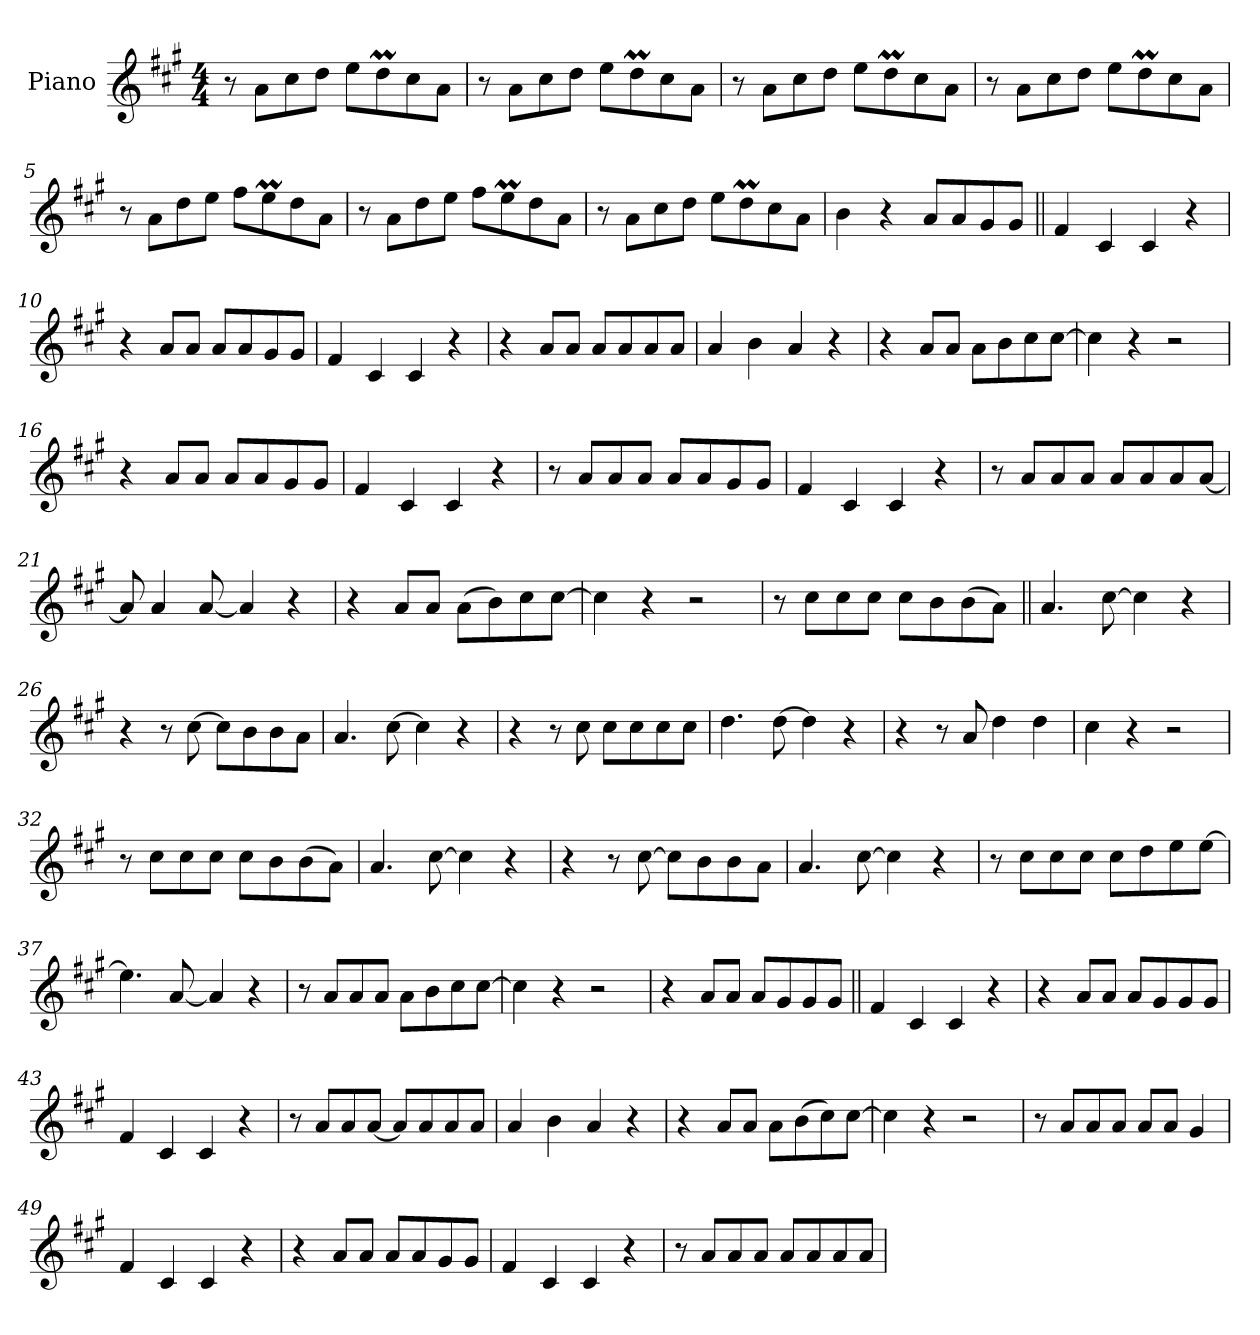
**kern
*part1
*staff1
*I"Piano
*I'Pno.
*clefG2
*k[f#c#g#]
*M4/4
=1
8r
8a!L
8cc#!
8dd!J
8ee!L
8ddM!
8cc#!
8a!J
=2
8r
8a!L
8cc#!
8dd!J
8ee!L
8ddM!
8cc#!
8a!J
=3
8r
8a!L
8cc#!
8dd!J
8ee!L
8ddM!
8cc#!
8a!J
=4
8r
8a!L
8cc#!
8dd!J
8ee!L
8ddM!
8cc#!
8a!J
=5
8r
8a!L
8dd!
8ee!J
8ff#!L
8eeM!
8dd!
8a!J
=6
8r
8a!L
8dd!
8ee!J
8ff#!L
8eeM!
8dd!
8a!J
=7
8r
8a!L
8cc#!
8dd!J
8ee!L
8ddM!
8cc#!
8a!J
=8
4b!
4r
8aL
8a
8g#
8g#J
=9||
4f#
4c#
4c#
4r
=10
4r
8aL
8aJ
8aL
8a
8g#
8g#J
=11
4f#
4c#
4c#
4r
=12
4r
8aL
8aJ
8aL
8a
8a
8aJ
=13
4a
4b
4a
4r
=14
4r
8aL
8aJ
8aL
8b
8cc#
[8cc#J
=15
4cc#]
4r
2r
=16
4r
8aL
8aJ
8aL
8a
8g#
8g#J
=17
4f#
4c#
4c#
4r
=18
8r
8aL
8a
8aJ
8aL
8a
8g#
8g#J
=19
4f#
4c#
4c#
4r
=20
8r
8aL
8a
8aJ
8aL
8a
8a
[8aJ
=21
8a]
4a
[8a
4a]
4r
=22
4r
8aL
8aJ
(8aL
8b)
8cc#
[8cc#J
=23
4cc#]
4r
2r
=24
8r
8cc#L
8cc#
8cc#J
8cc#L
8b
(8b
8aJ)
=25||
4.a
[8cc#
4cc#]
4r
=26
4r
8r
[8cc#
8cc#L]
8b
8b
8aJ
=27
4.a
[8cc#
4cc#]
4r
=28
4r
8r
8cc#
8cc#L
8cc#
8cc#
8cc#J
=29
4.dd
[8dd
4dd]
4r
=30
4r
8r
8a
4dd
4dd
=31
4cc#
4r
2r
=32
8r
8cc#L
8cc#
8cc#J
8cc#L
8b
(8b
8aJ)
=33
4.a
[8cc#
4cc#]
4r
=34
4r
8r
[8cc#
8cc#L]
8b
8b
8aJ
=35
4.a
[8cc#
4cc#]
4r
=36
8r
8cc#L
8cc#
8cc#J
8cc#L
8dd
8ee
[8eeJ
=37
4.ee]
[8a
4a]
4r
=38
8r
8aL
8a
8aJ
8aL
8b
8cc#
[8cc#J
=39
4cc#]
4r
2r
=40
4r
8aL
8aJ
8aL
8g#
8g#
8g#J
=41||
4f#
4c#
4c#
4r
=42
4r
8aL
8aJ
8aL
8g#
8g#
8g#J
=43
4f#
4c#
4c#
4r
=44
8r
8aL
8a
[8aJ
8aL]
8a
8a
8aJ
=45
4a
4b
4a
4r
=46
4r
8aL
8aJ
8aL
(8b
8cc#)
[8cc#J
=47
4cc#]
4r
2r
=48
8r
8aL
8a
8aJ
8aL
8aJ
4g#
=49
4f#
4c#
4c#
4r
=50
4r
8aL
8aJ
8aL
8a
8g#
8g#J
=51
4f#
4c#
4c#
4r
=52
8r
8aL
8a
8aJ
8aL
8a
8a
8aJ
=
*-
